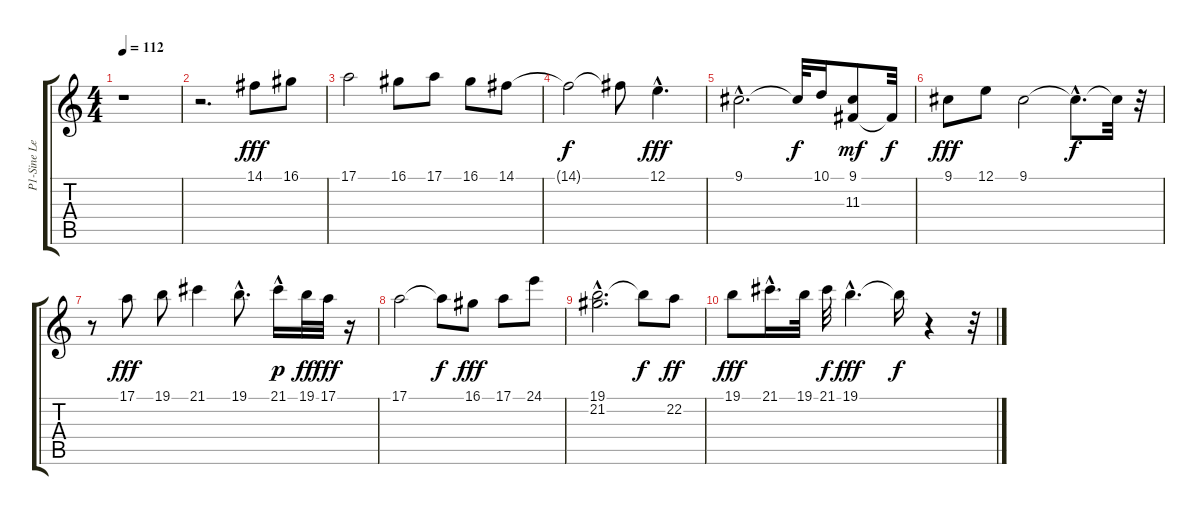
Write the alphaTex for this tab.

\track ("P1-Sine Lead" "P1-Sine Le") {instrument lead1square}
\staff {score tabs}
\tuning (E4 B3 G3 D3 A2 E2) {hide}
\ts (4 4)
\tempo 112
\clef g2
\ks c
r.1{dy f} |
r.2{d} 14.1.8{dy fff} 16.1.8 |
17.1.2 16.1.8 17.1.8 16.1.8 14.1.8 |
14.1{t}.2{dy f} 14.1{t}.8 12.1{hac}.4{d dy fff} |
9.1{hac}.2{d} 9.1{t}.32{dy f} 10.1.16 (9.1 11.3).8{dy mf} 11.3{t}.32{dy f} |
9.1.8{dy fff} 12.1.8 9.1.2 9.1{hac t}.8{d dy f} 9.1{t}.32 r.32 |
r.8 17.1.8{dy fff} 19.1.8 21.1.4 19.1{hac}.8{d} 21.1{hac}.16{dy p} 19.1.32{dy ff} 17.1.32{dy fff} r.16 |
17.1.2 17.1{t}.8{dy f} 16.1.8{dy fff} 17.1.8 24.1.8 |
(19.1{hac} 21.2).2{d} 19.1{t}.8{dy f} 22.2.8{dy ff} |
19.1.8{dy fff} 21.1{hac}.16{d} 19.1.32 21.1.32{dy f} 19.1{hac}.4{d dy fff} 19.1{t}.16{dy f} r.4 r.32
